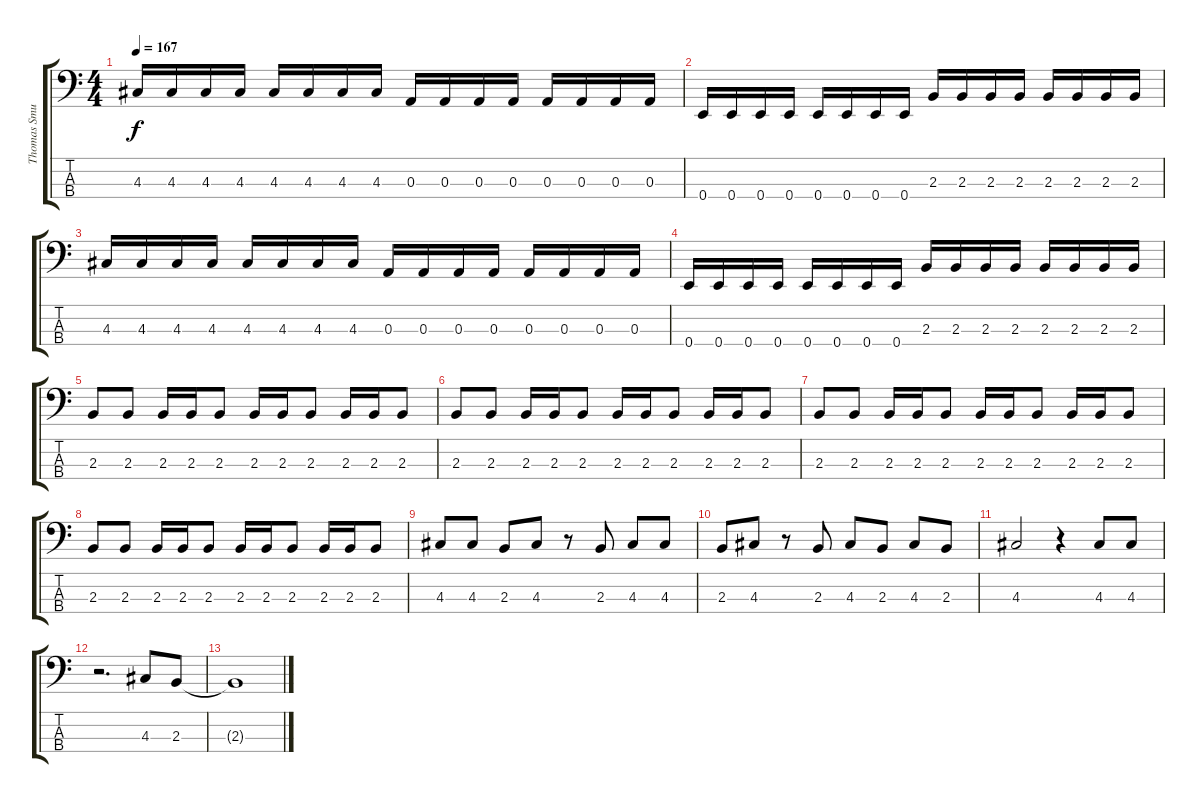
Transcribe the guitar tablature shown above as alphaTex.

\track ("Thomas Smuszinsky" "Thomas Smu") {instrument electricbassfinger}
\staff {score tabs}
\tuning (G2 D2 A1 E1) {hide}
\ts (4 4)
\tempo 167
\clef f4
\ks c
4.3.16{dy f} 4.3.16 4.3.16 4.3.16 4.3.16 4.3.16 4.3.16 4.3.16 0.3.16 0.3.16 0.3.16 0.3.16 0.3.16 0.3.16 0.3.16 0.3.16 |
0.4.16 0.4.16 0.4.16 0.4.16 0.4.16 0.4.16 0.4.16 0.4.16 2.3.16 2.3.16 2.3.16 2.3.16 2.3.16 2.3.16 2.3.16 2.3.16 |
4.3.16 4.3.16 4.3.16 4.3.16 4.3.16 4.3.16 4.3.16 4.3.16 0.3.16 0.3.16 0.3.16 0.3.16 0.3.16 0.3.16 0.3.16 0.3.16 |
0.4.16 0.4.16 0.4.16 0.4.16 0.4.16 0.4.16 0.4.16 0.4.16 2.3.16 2.3.16 2.3.16 2.3.16 2.3.16 2.3.16 2.3.16 2.3.16 |
2.3.8 2.3.8 2.3.16 2.3.16 2.3.8 2.3.16 2.3.16 2.3.8 2.3.16 2.3.16 2.3.8 |
2.3.8 2.3.8 2.3.16 2.3.16 2.3.8 2.3.16 2.3.16 2.3.8 2.3.16 2.3.16 2.3.8 |
2.3.8 2.3.8 2.3.16 2.3.16 2.3.8 2.3.16 2.3.16 2.3.8 2.3.16 2.3.16 2.3.8 |
2.3.8 2.3.8 2.3.16 2.3.16 2.3.8 2.3.16 2.3.16 2.3.8 2.3.16 2.3.16 2.3.8 |
4.3.8 4.3.8 2.3.8 4.3.8 r.8 2.3.8 4.3.8 4.3.8 |
2.3.8 4.3.8 r.8 2.3.8 4.3.8 2.3.8 4.3.8 2.3.8 |
4.3.2 r.4 4.3.8 4.3.8 |
r.2{d} 4.3.8 2.3.8 |
2.3{t}.1
